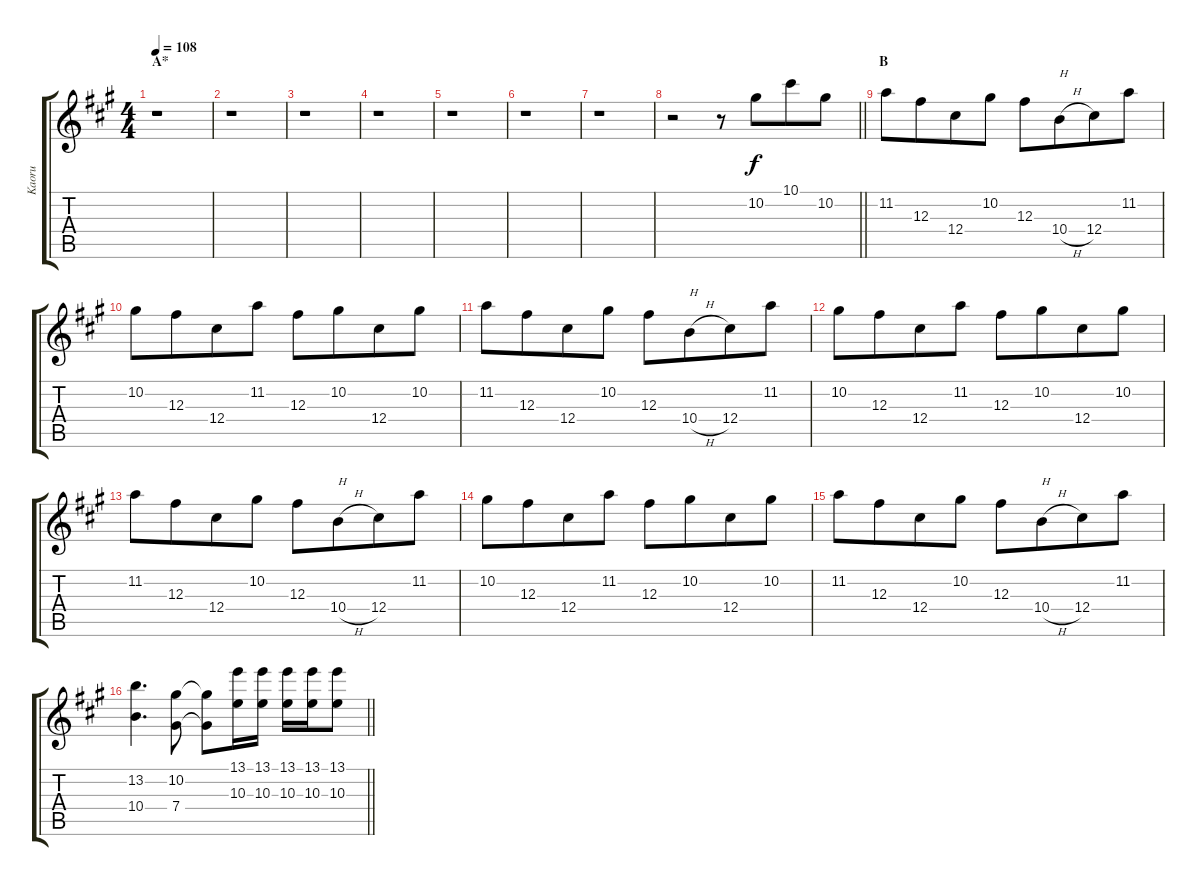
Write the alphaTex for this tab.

\track ("Kaoru" "Kaoru") {instrument electricguitarjazz}
\staff {score tabs}
\tuning (Eb4 Bb3 Gb3 Db3 Ab2 Db2) {hide}
\ts (4 4)
\section ("" "A*")
\tempo 108
\clef g2
\ks f#minor
r.1{dy f} |
r.1 |
r.1 |
r.1 |
r.1 |
r.1 |
r.1 |
\barLineRight lightlight
r.2 r.8 10.2.8{beam merge} 10.1.8 10.2.8 |
\section ("" "B")
11.2.8 12.3.8{beam merge} 12.4.8 10.2.8 12.3.8 10.4{h}.8{txt "H" beam merge} 12.4.8 11.2.8 |
10.2.8 12.3.8{beam merge} 12.4.8 11.2.8 12.3.8 10.2.8{beam merge} 12.4.8 10.2.8 |
11.2.8 12.3.8{beam merge} 12.4.8 10.2.8 12.3.8 10.4{h}.8{txt "H" beam merge} 12.4.8 11.2.8 |
10.2.8 12.3.8{beam merge} 12.4.8 11.2.8 12.3.8 10.2.8{beam merge} 12.4.8 10.2.8 |
11.2.8 12.3.8{beam merge} 12.4.8 10.2.8 12.3.8 10.4{h}.8{txt "H" beam merge} 12.4.8 11.2.8 |
10.2.8 12.3.8{beam merge} 12.4.8 11.2.8 12.3.8 10.2.8{beam merge} 12.4.8 10.2.8 |
11.2.8 12.3.8{beam merge} 12.4.8 10.2.8 12.3.8 10.4{h}.8{txt "H" beam merge} 12.4.8 11.2.8 |
\barLineRight lightlight
(13.2 10.4).4{d} (10.2 7.4).8 (10.2{t} 7.4{t}).8 (13.1 10.3).16 (13.1 10.3).16 (13.1 10.3).16 (13.1 10.3).16 (13.1 10.3).8
